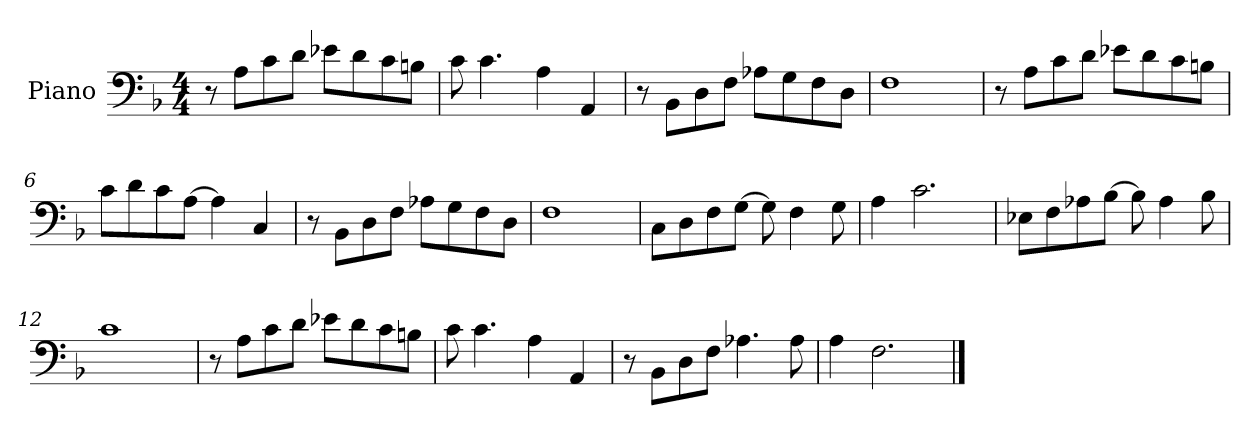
**kern
*part1
*staff1
*I"Piano
*I'Pno
*clefF4
*k[b-]
*M4/4
=1
8r
8A\L
8c\
8d\J
8e-X\L
8d\
8c\
8Bn\J
=2
8c\
4.c\
4A\
4AA/
=3
8r
8BB-\L
8D\
8F\J
8A-X\L
8G\
8F\
8D\J
=4
1F
=5
8r
8A\L
8c\
8d\J
8e-X\L
8d\
8c\
8Bn\J
=6
8c\L
8d\
8c\
[8A\J
4A\]
4C/
=7
8r
8BB-\L
8D\
8F\J
8A-X\L
8G\
8F\
8D\J
=8
1F
=9
8C\L
8D\
8F\
[8G\J
8G\]
4F\
8G\
=10
4A\
2.c\
=11
8E-X\L
8F\
8A-X\
[8B-\J
8B-\]
4A-\
8B-\
=12
1c
=13
8r
8A\L
8c\
8d\J
8e-X\L
8d\
8c\
8Bn\J
=14
8c\
4.c\
4A\
4AA/
=15
8r
8BB-\L
8D\
8F\J
4.A-X\
8A-\
=16
4A\
2.F\
==
*-
